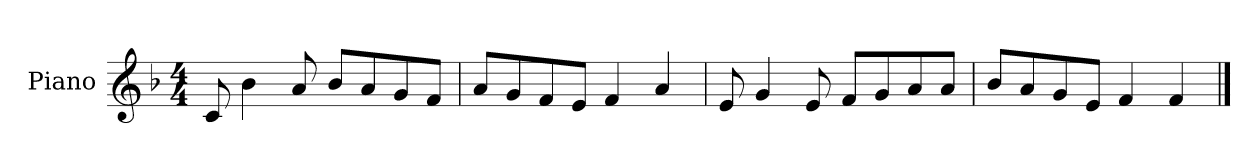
**kern
*part1
*staff1
*I"Piano
*I'P-no
*clefG2
*k[b-]
*M4/4
*MM90
=1
8c/
4b-\
8a/
8b-/L
8a/
8g/
8f/J
=2
8a/L
8g/
8f/
8e/J
4f/
4a/
=3
8e/
4g/
8e/
8f/L
8g/
8a/
8a/J
=4
8b-/L
8a/
8g/
8e/J
4f/
4f/
==
*-
